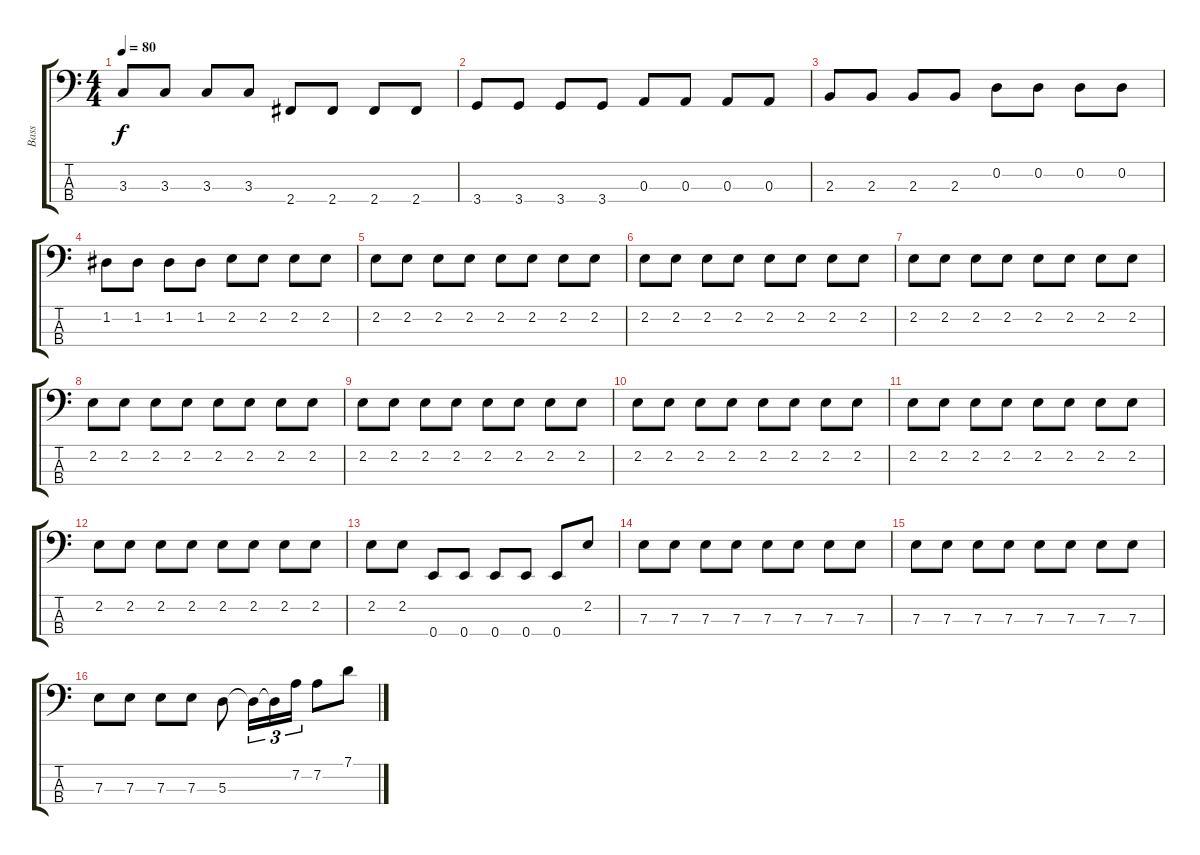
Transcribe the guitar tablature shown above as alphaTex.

\track ("Bass" "Bass") {instrument electricbassfinger}
\staff {score tabs}
\tuning (G2 D2 A1 E1) {hide}
\ts (4 4)
\tempo 80
\clef f4
\ks c
3.3.8{dy f} 3.3.8 3.3.8 3.3.8 2.4.8 2.4.8 2.4.8 2.4.8 |
3.4.8 3.4.8 3.4.8 3.4.8 0.3.8 0.3.8 0.3.8 0.3.8 |
2.3.8 2.3.8 2.3.8 2.3.8 0.2.8 0.2.8 0.2.8 0.2.8 |
1.2.8 1.2.8 1.2.8 1.2.8 2.2.8 2.2.8 2.2.8 2.2.8 |
2.2.8 2.2.8 2.2.8 2.2.8 2.2.8 2.2.8 2.2.8 2.2.8 |
2.2.8 2.2.8 2.2.8 2.2.8 2.2.8 2.2.8 2.2.8 2.2.8 |
2.2.8 2.2.8 2.2.8 2.2.8 2.2.8 2.2.8 2.2.8 2.2.8 |
2.2.8 2.2.8 2.2.8 2.2.8 2.2.8 2.2.8 2.2.8 2.2.8 |
2.2.8 2.2.8 2.2.8 2.2.8 2.2.8 2.2.8 2.2.8 2.2.8 |
2.2.8 2.2.8 2.2.8 2.2.8 2.2.8 2.2.8 2.2.8 2.2.8 |
2.2.8 2.2.8 2.2.8 2.2.8 2.2.8 2.2.8 2.2.8 2.2.8 |
2.2.8 2.2.8 2.2.8 2.2.8 2.2.8 2.2.8 2.2.8 2.2.8 |
2.2.8 2.2.8 0.4.8 0.4.8 0.4.8 0.4.8 0.4.8 2.2.8 |
7.3.8 7.3.8 7.3.8 7.3.8 7.3.8 7.3.8 7.3.8 7.3.8 |
7.3.8 7.3.8 7.3.8 7.3.8 7.3.8 7.3.8 7.3.8 7.3.8 |
7.3.8 7.3.8 7.3.8 7.3.8 5.3.8 5.3{t}.16{tu (3 2)} 5.3{t}.16{tu (3 2)} 7.2.16{tu (3 2)} 7.2.8 7.1.8
